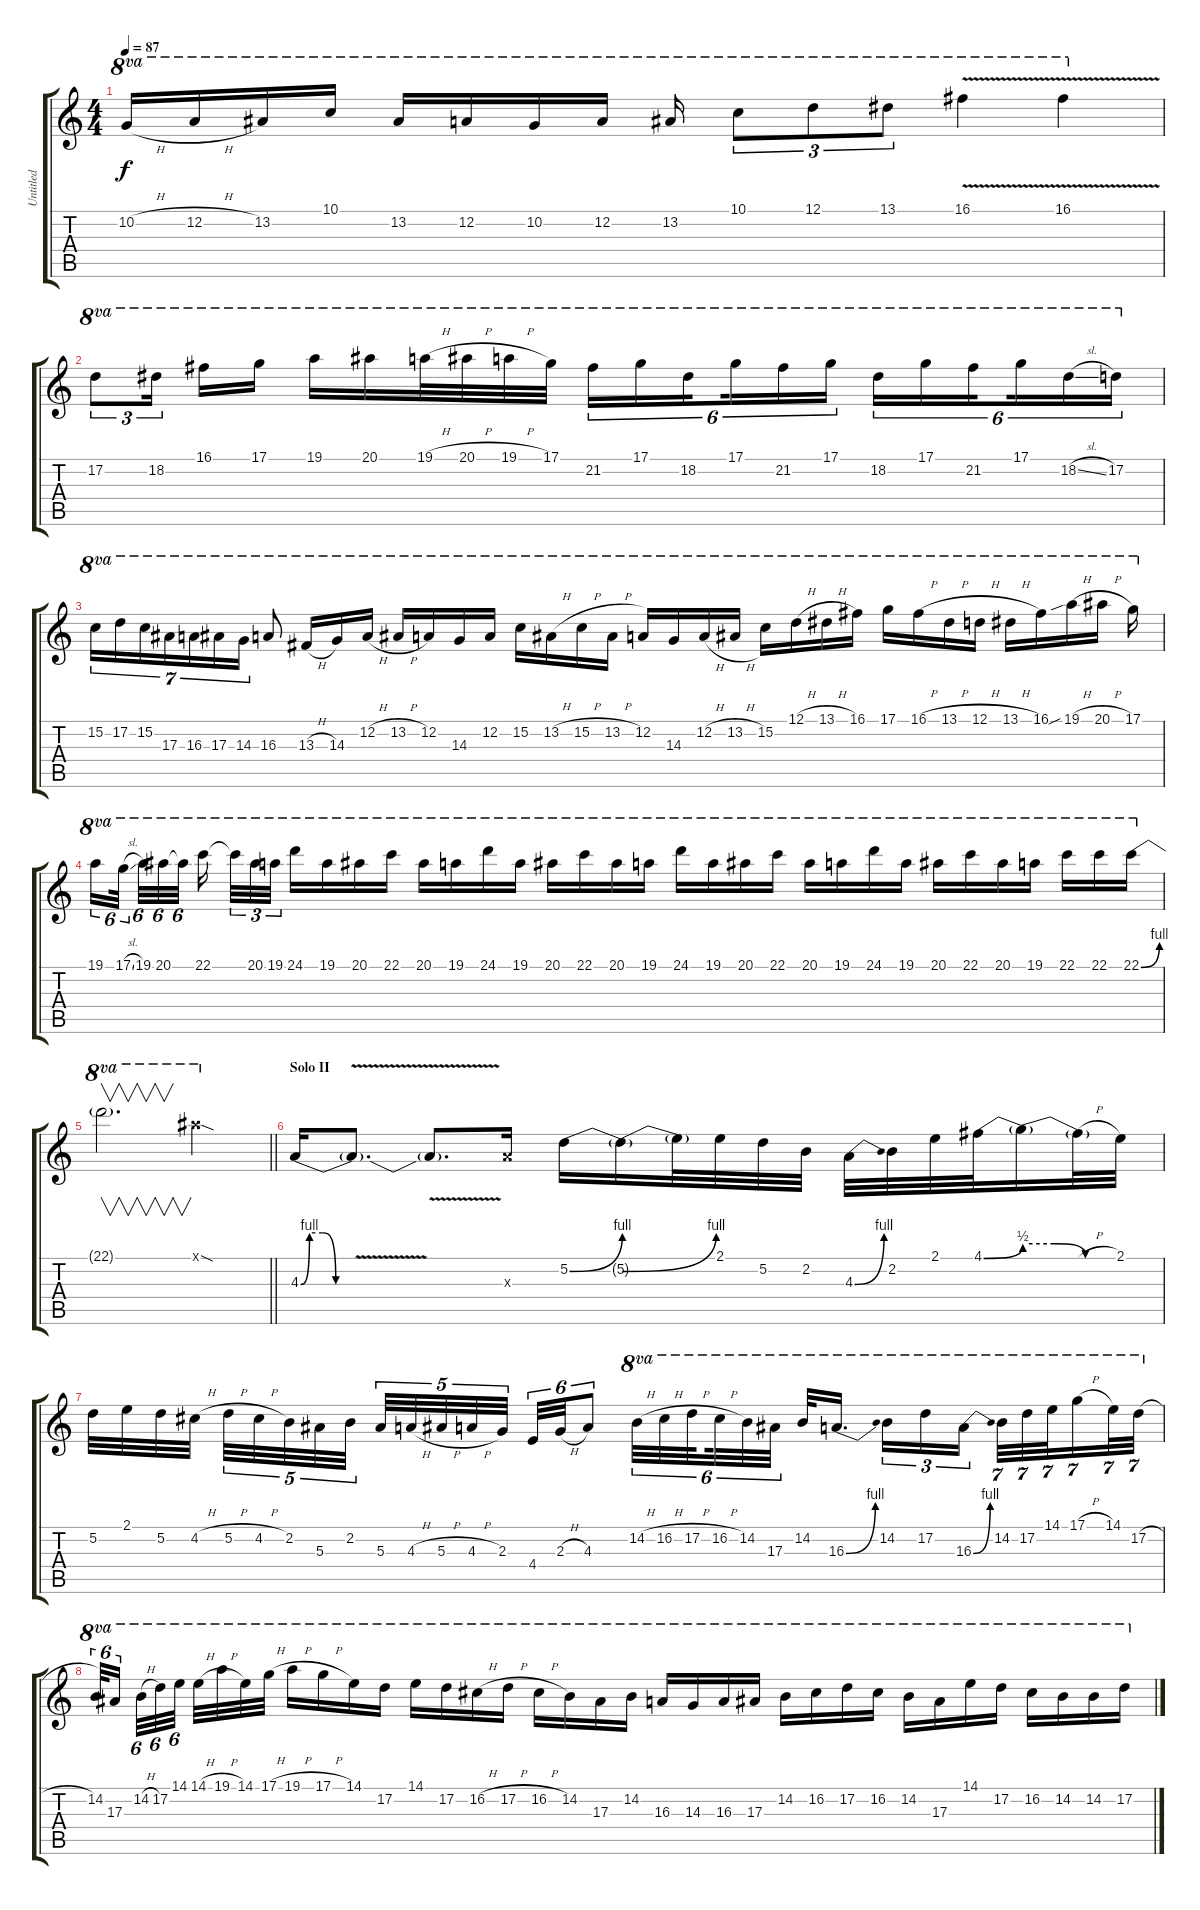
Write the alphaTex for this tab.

\track ("Untitled" "Untitled") {instrument distortionguitar}
\staff {score tabs}
\tuning (D4 A3 F3 C3 G2 D2) {hide}
\ts (4 4)
\tempo 87
\clef g2
\ks c
10.2{h}.16{ot 8va dy f} 12.2{h}.16{ot 8va} 13.2.16{ot 8va} 10.1.16{ot 8va} 13.2.16{ot 8va} 12.2.16{ot 8va} 10.2.16{ot 8va} 12.2.16{ot 8va} 13.2.16{ot 8va} 10.1.8{tu (3 2) ot 8va} 12.1.8{tu (3 2) ot 8va} 13.1.8{tu (3 2) ot 8va} 16.1{v}.4{ot 8va} 16.1{v}.4{ot 8va} |
17.2.8{tu (3 2) ot 8va} 18.2.16{tu (3 2) ot 8va beam splitsecondary} 16.1.16{ot 8va} 17.1.16{ot 8va} 19.1.16{ot 8va} 20.1.16{ot 8va} 19.1{h}.32{ot 8va} 20.1{h}.32{ot 8va} 19.1{h}.32{ot 8va} 17.1.32{ot 8va} 21.2.16{tu (6 4) ot 8va} 17.1.16{tu (6 4) ot 8va} 18.2.16{tu (6 4) ot 8va beam splitsecondary} 17.1.16{tu (6 4) ot 8va} 21.2.16{tu (6 4) ot 8va} 17.1.16{tu (6 4) ot 8va} 18.2.16{tu (6 4) ot 8va} 17.1.16{tu (6 4) ot 8va} 21.2.16{tu (6 4) ot 8va beam splitsecondary} 17.1.16{tu (6 4) ot 8va} 18.2{sl}.16{tu (6 4) ot 8va} 17.2.16{tu (6 4) ot 8va} |
15.2.16{tu (7 4) ot 8va} 17.2.16{tu (7 4) ot 8va} 15.2.16{tu (7 4) ot 8va} 17.3.16{tu (7 4) ot 8va} 16.3.16{tu (7 4) ot 8va} 17.3.16{tu (7 4) ot 8va} 14.3.16{tu (7 4) ot 8va} 16.3.8{ot 8va} 13.3{h}.16{ot 8va} 14.3.16{ot 8va} 12.2{h}.16{ot 8va} 13.2{h}.16{ot 8va} 12.2.16{ot 8va} 14.3.16{ot 8va} 12.2.16{ot 8va} 15.2.16{ot 8va} 13.2{h}.16{ot 8va} 15.2{h}.16{ot 8va} 13.2{h}.16{ot 8va} 12.2.16{ot 8va} 14.3.16{ot 8va} 12.2{h}.16{ot 8va} 13.2{h}.16{ot 8va} 15.2.16{ot 8va} 12.1{h}.16{ot 8va} 13.1{h}.16{ot 8va} 16.1.16{ot 8va} 17.1.16{ot 8va} 16.1{h}.16{ot 8va} 13.1{h}.16{ot 8va} 12.1{h}.16{ot 8va} 13.1{h}.16{ot 8va} 16.1.16{ot 8va} 19.1{sib h}.16{ot 8va} 20.1{h}.16{ot 8va} 17.1.16{ot 8va} |
19.1.16{tu (6 4) ot 8va} 17.1{sl}.32{tu (6 4) ot 8va beam splitsecondary} 19.1.32{tu (6 4) ot 8va} 20.1.32{tu (6 4) ot 8va} 20.1{t}.32{tu (6 4) ot 8va beam splitsecondary} 22.1.16{ot 8va beam splitsecondary} 22.1{t}.32{tu (3 2) ot 8va} 20.1.32{tu (3 2) ot 8va} 19.1.32{tu (3 2) ot 8va} 24.1.16{ot 8va} 19.1.16{ot 8va} 20.1.16{ot 8va} 22.1.16{ot 8va} 20.1.16{ot 8va} 19.1.16{ot 8va} 24.1.16{ot 8va} 19.1.16{ot 8va} 20.1.16{ot 8va} 22.1.16{ot 8va} 20.1.16{ot 8va} 19.1.16{ot 8va} 24.1.16{ot 8va} 19.1.16{ot 8va} 20.1.16{ot 8va} 22.1.16{ot 8va} 20.1.16{ot 8va} 19.1.16{ot 8va} 24.1.16{ot 8va} 19.1.16{ot 8va} 20.1.16{ot 8va} 22.1.16{ot 8va} 20.1.16{ot 8va} 19.1.16{ot 8va} 22.1.16{ot 8va} 22.1.16{ot 8va} 22.1{be (bend 0 0 60 4)}.16{ot 8va} |
\barLineRight lightlight
22.1{t}.2{v d ot 8va} 20.1{sod x}.4{ot 8va} |
\section ("" "Solo II")
4.3{be (custom 0 0 10 4 25 4 40 0 60 0)}.16 4.3{v t}.8{d} 4.3{v t}.8{d} 4.3{x}.16 5.2{be (bend 0 0 60 4)}.16 5.2{be (bend 0 0 60 4) t}.16 5.2{t}.32 2.1.32 5.2.32 2.2.32 4.3{be (bend 0 0 60 4)}.32 2.2.32 2.1.32 4.1{be (bend 0 0 60 2)}.32 4.1{be (custom 0 2 20 2 40 0 60 0) t}.16 4.1{h t}.32 2.1.32 |
5.2.32 2.1.32 5.2.32 4.2{h}.32{beam splitsecondary} 5.2{h}.32{tu (5 4)} 4.2{h}.32{tu (5 4)} 2.2.32{tu (5 4)} 5.3.32{tu (5 4)} 2.2.32{tu (5 4)} 5.3.32{tu (5 4)} 4.3{h}.32{tu (5 4)} 5.3{h}.32{tu (5 4)} 4.3{h}.32{tu (5 4)} 2.3.32{tu (5 4) beam splitsecondary} 4.4.32{tu (6 4)} 2.3{h}.32{tu (6 4)} 4.3.8{tu (6 4)} 14.2{h}.32{tu (6 4) ot 8va} 16.2{h}.32{tu (6 4) ot 8va} 17.2{h}.32{tu (6 4) ot 8va beam splitsecondary} 16.2{h}.32{tu (6 4) ot 8va} 14.2.32{tu (6 4) ot 8va} 17.3.32{tu (6 4) ot 8va beam splitsecondary} 14.2.32{ot 8va} 16.3{be (bend 0 0 60 4)}.16{d ot 8va} 14.2.16{tu (3 2) ot 8va} 17.2.16{tu (3 2) ot 8va} 16.3{be (bend 0 0 60 4)}.16{tu (3 2) ot 8va beam splitsecondary} 14.2.32{tu (7 4) ot 8va} 17.2.32{tu (7 4) ot 8va} 14.1.32{tu (7 4) ot 8va} 17.1{h}.16{tu (7 4) ot 8va} 14.1.32{tu (7 4) ot 8va} 17.2{h}.32{tu (7 4) ot 8va} |
14.2.32{tu (6 4) ot 8va} 17.3.16{tu (6 4) ot 8va beam splitsecondary} 14.2{h}.32{tu (6 4) ot 8va} 17.2.32{tu (6 4) ot 8va} 14.1.32{tu (6 4) ot 8va beam splitsecondary} 14.1{h}.32{ot 8va} 19.1{h}.32{ot 8va} 14.1.32{ot 8va} 17.1{h}.32{ot 8va} 19.1{h}.16{ot 8va} 17.1{h}.16{ot 8va} 14.1.16{ot 8va} 17.2.16{ot 8va} 14.1.16{ot 8va} 17.2.16{ot 8va} 16.2{h}.16{ot 8va} 17.2{h}.16{ot 8va} 16.2{h}.16{ot 8va} 14.2.16{ot 8va} 17.3.16{ot 8va} 14.2.16{ot 8va} 16.3.16{ot 8va} 14.3.16{ot 8va} 16.3.16{ot 8va} 17.3.16{ot 8va} 14.2.16{ot 8va} 16.2.16{ot 8va} 17.2.16{ot 8va} 16.2.16{ot 8va} 14.2.16{ot 8va} 17.3.16{ot 8va} 14.1.16{ot 8va} 17.2.16{ot 8va} 16.2.16{ot 8va} 14.2.16{ot 8va} 14.2.16{ot 8va} 17.2.16{ot 8va}
